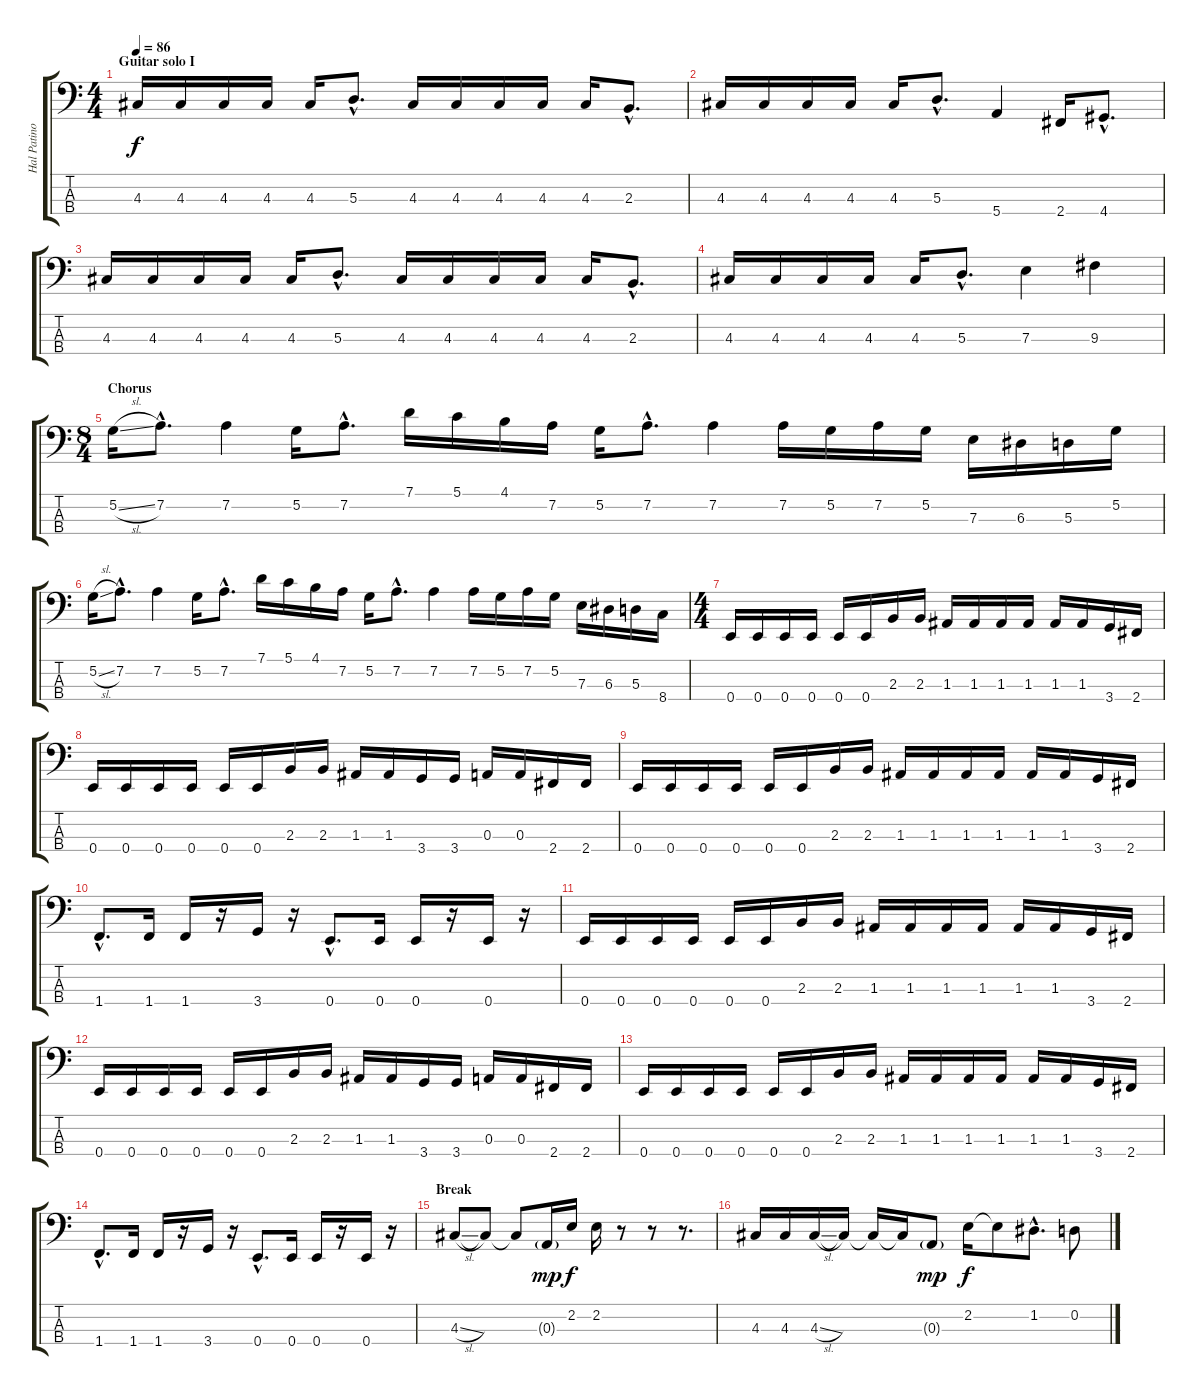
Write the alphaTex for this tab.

\track ("Hal Patino" "Hal Patino") {instrument electricbassfinger}
\staff {score tabs}
\tuning (G2 D2 A1 E1) {hide}
\ts (4 4)
\section ("" "Guitar solo I")
\tempo 86
\clef f4
\ks c
4.3.16{dy f} 4.3.16 4.3.16 4.3.16 4.3.16 5.3{hac}.8{d} 4.3.16 4.3.16 4.3.16 4.3.16 4.3.16 2.3{hac}.8{d} |
4.3.16 4.3.16 4.3.16 4.3.16 4.3.16 5.3{hac}.8{d} 5.4.4 2.4.16 4.4{hac}.8{d} |
4.3.16 4.3.16 4.3.16 4.3.16 4.3.16 5.3{hac}.8{d} 4.3.16 4.3.16 4.3.16 4.3.16 4.3.16 2.3{hac}.8{d} |
4.3.16 4.3.16 4.3.16 4.3.16 4.3.16 5.3{hac}.8{d} 7.3.4 9.3.4 |
\ts (8 4)
\section ("" "Chorus")
5.2{sl}.16 7.2{hac}.8{d} 7.2.4 5.2.16 7.2{hac}.8{d} 7.1.16 5.1.16 4.1.16 7.2.16 5.2.16 7.2{hac}.8{d} 7.2.4 7.2.16 5.2.16 7.2.16 5.2.16 7.3.16 6.3.16 5.3.16 5.2.16 |
5.2{sl}.16 7.2{hac}.8{d} 7.2.4 5.2.16 7.2{hac}.8{d} 7.1.16 5.1.16 4.1.16 7.2.16 5.2.16 7.2{hac}.8{d} 7.2.4 7.2.16 5.2.16 7.2.16 5.2.16 7.3.16 6.3.16 5.3.16 8.4.16 |
\ts (4 4)
0.4.16 0.4.16 0.4.16 0.4.16 0.4.16 0.4.16 2.3.16 2.3.16 1.3.16 1.3.16 1.3.16 1.3.16 1.3.16 1.3.16 3.4.16 2.4.16 |
0.4.16 0.4.16 0.4.16 0.4.16 0.4.16 0.4.16 2.3.16 2.3.16 1.3.16 1.3.16 3.4.16 3.4.16 0.3.16 0.3.16 2.4.16 2.4.16 |
0.4.16 0.4.16 0.4.16 0.4.16 0.4.16 0.4.16 2.3.16 2.3.16 1.3.16 1.3.16 1.3.16 1.3.16 1.3.16 1.3.16 3.4.16 2.4.16 |
1.4{hac}.8{d} 1.4.16 1.4.16 r.16 3.4.16 r.16 0.4{hac}.8{d} 0.4.16 0.4.16 r.16 0.4.16 r.16 |
\section ("" "")
0.4.16 0.4.16 0.4.16 0.4.16 0.4.16 0.4.16 2.3.16 2.3.16 1.3.16 1.3.16 1.3.16 1.3.16 1.3.16 1.3.16 3.4.16 2.4.16 |
0.4.16 0.4.16 0.4.16 0.4.16 0.4.16 0.4.16 2.3.16 2.3.16 1.3.16 1.3.16 3.4.16 3.4.16 0.3.16 0.3.16 2.4.16 2.4.16 |
0.4.16 0.4.16 0.4.16 0.4.16 0.4.16 0.4.16 2.3.16 2.3.16 1.3.16 1.3.16 1.3.16 1.3.16 1.3.16 1.3.16 3.4.16 2.4.16 |
1.4{hac}.8{d} 1.4.16 1.4.16 r.16 3.4.16 r.16 0.4{hac}.8{d} 0.4.16 0.4.16 r.16 0.4.16 r.16 |
\section ("" "Break")
4.3{sl}.8 4.3{t}.8 4.3{t}.8 0.3{g}.16{dy mp} 2.2.16{dy f} 2.2.16 r.8 r.8 r.8{d} |
4.3.16 4.3.16 4.3{sl}.16 4.3{t}.16 4.3{t}.16 4.3{t}.16 0.3{g}.8{dy mp} 2.2.16{dy f} 2.2{t}.8 1.2{hac}.8{d} 0.2.8
